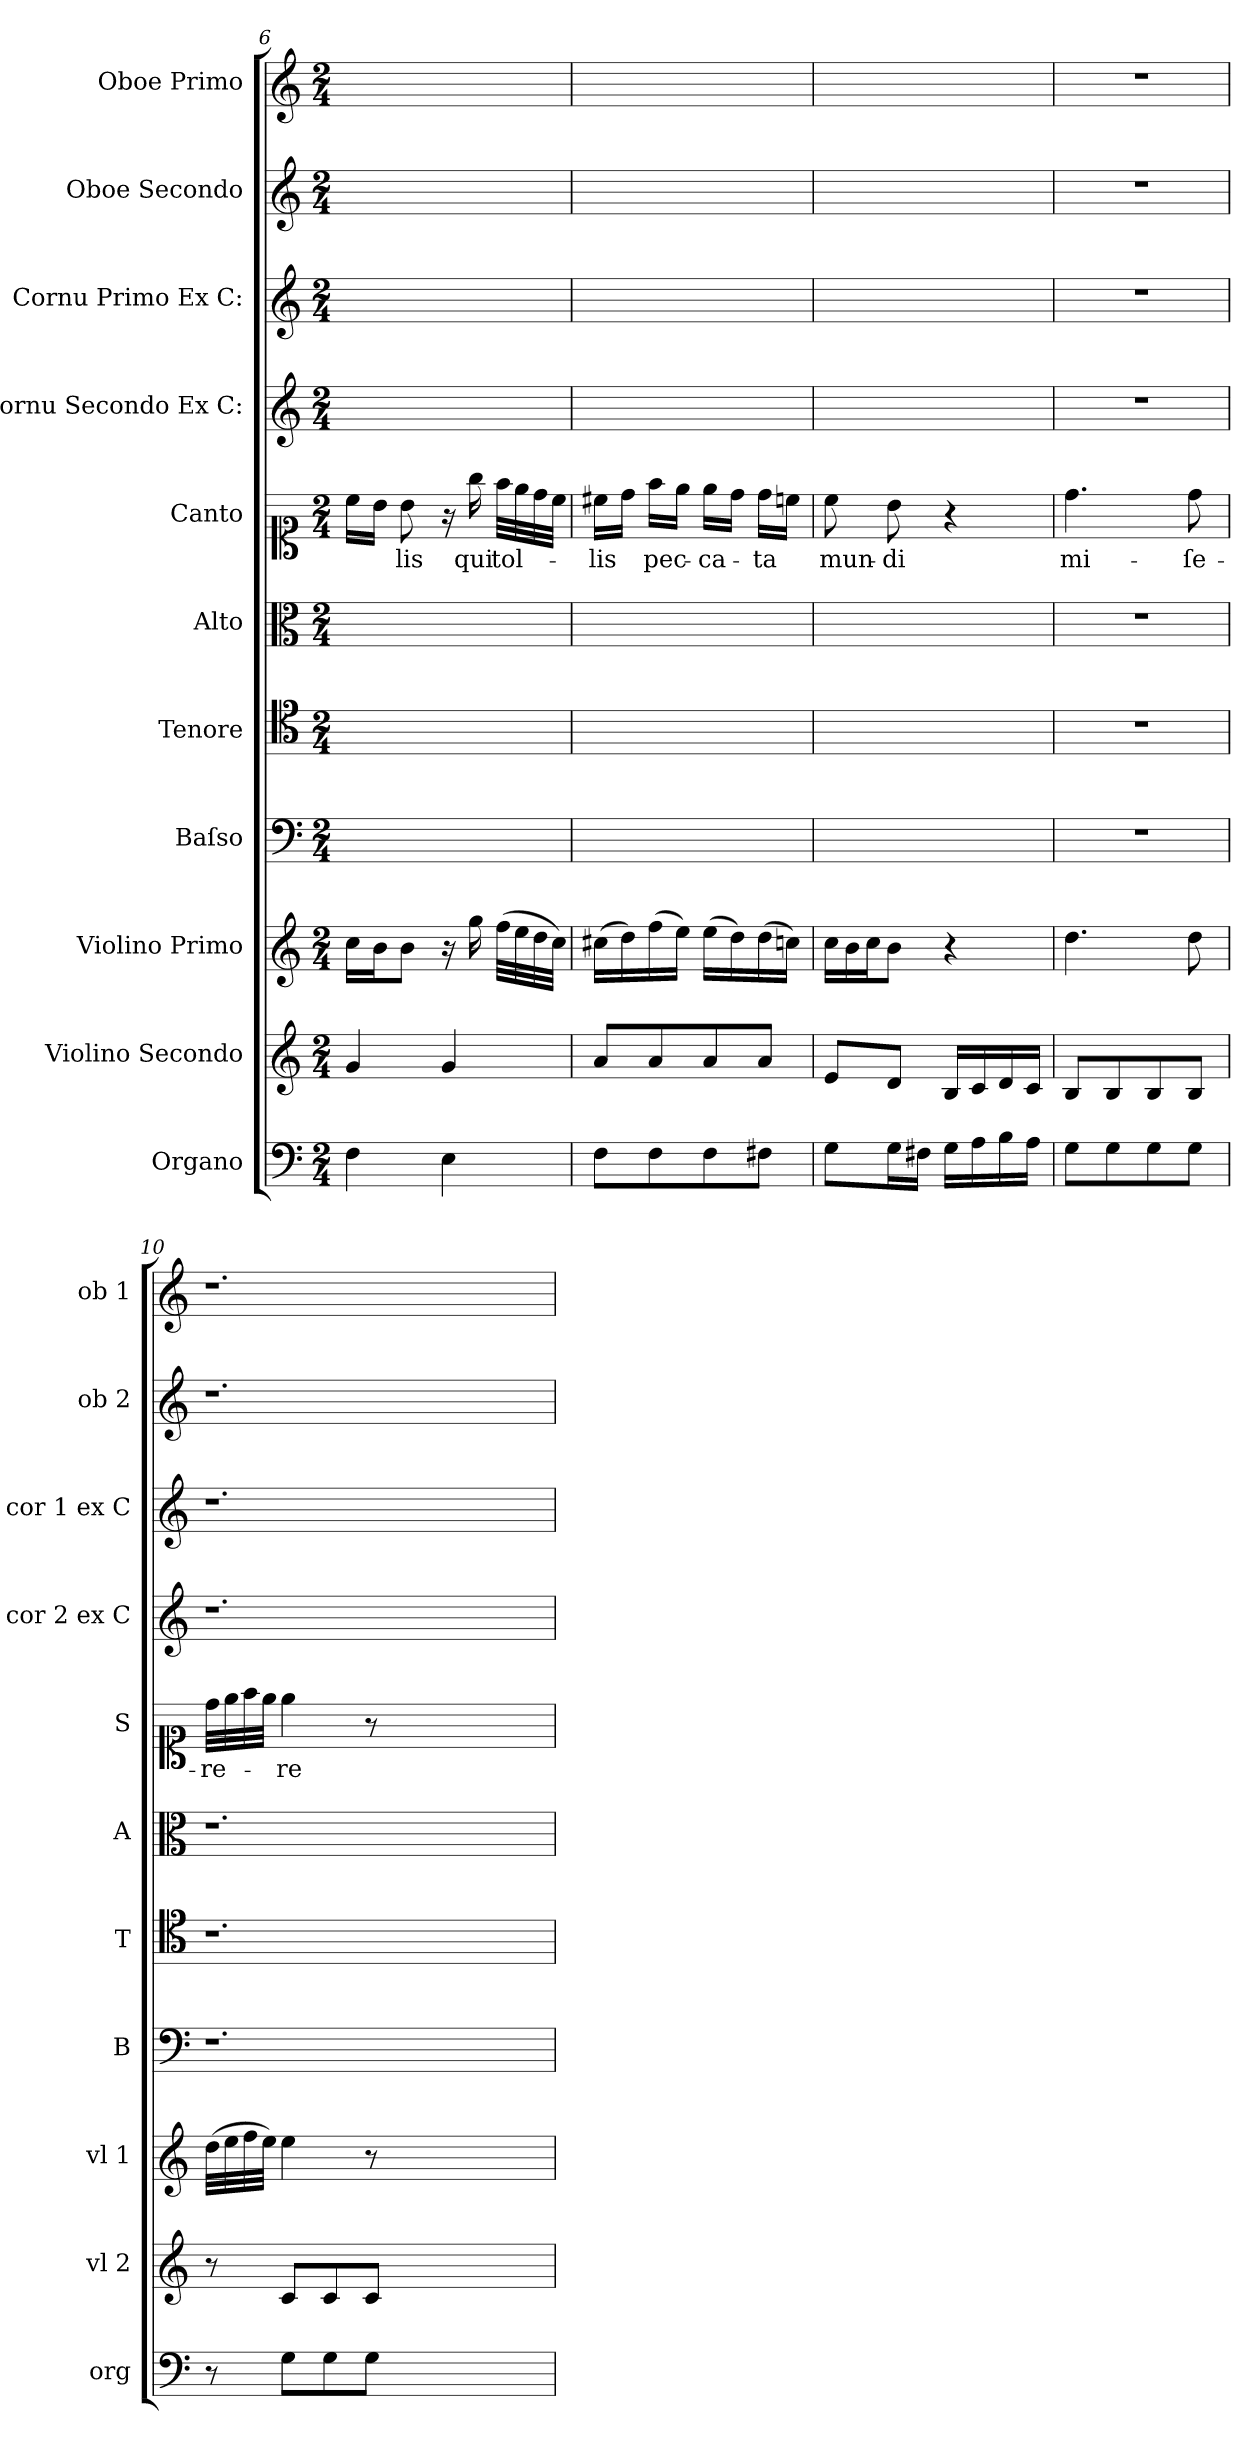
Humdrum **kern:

**kern	**kern	**kern	**kern	**kern	**kern	**kern	**text	**kern	**kern	**kern	**kern
*part11	*part10	*part9	*part8	*part7	*part6	*part5	*part5	*part4	*part3	*part2	*part1
*staff11	*staff10	*staff9	*staff8	*staff7	*staff6	*staff5	*staff5	*staff4	*staff3	*staff2	*staff1
*I"Organo	*I"Violino Secondo	*I"Violino Primo	*I"Baſso	*I"Tenore	*I"Alto	*I"Canto	*	*I"Cornu Secondo Ex C:	*I"Cornu Primo Ex C:	*I"Oboe Secondo	*I"Oboe Primo
*I'org	*I'vl 2	*I'vl 1	*I'B	*I'T	*I'A	*I'S	*	*I'cor 2 ex C	*I'cor 1 ex C	*I'ob 2	*I'ob 1
*clefF4	*clefG2	*clefG2	*clefF4	*clefC4	*clefC3	*clefC1	*	*clefG2	*clefG2	*clefG2	*clefG2
*k[]	*k[]	*k[]	*k[]	*k[]	*k[]	*k[]	*	*k[]	*k[]	*k[]	*k[]
*C:	*C:	*C:	*C:	*C:	*C:	*C:	*	*C:	*C:	*C:	*C:
*M2/4	*M2/4	*M2/4	*M2/4	*M2/4	*M2/4	*M2/4	*	*M2/4	*M2/4	*M2/4	*M2/4
=6	=6	=6	=6	=6	=6	=6	=6	=6	=6	=6	=6
4F\	4g/	16cc\LL	2ryy	2ryy	2ryy	16cc\LL	.	2ryy	2ryy	2ryy	2ryy
.	.	16b\J	.	.	.	16b\JJ	.	.	.	.	.
.	.	8b\J	.	.	.	8b\	-lis	.	.	.	.
4E\	4g/	16r	.	.	.	16r	.	.	.	.	.
.	.	16gg\	.	.	.	16gg\	qui	.	.	.	.
.	.	(32ff\LLL	.	.	.	32ff\LLL	tol-	.	.	.	.
.	.	32ee\	.	.	.	32ee\	.	.	.	.	.
.	.	32dd\	.	.	.	32dd\	.	.	.	.	.
.	.	32cc\JJJ)	.	.	.	32cc\JJJ	.	.	.	.	.
=7	=7	=7	=7	=7	=7	=7	=7	=7	=7	=7	=7
8F\L	8a/L	(16cc#X\LL	2ryy	2ryy	2ryy	16cc#X\LL	-lis	2ryy	2ryy	2ryy	2ryy
.	.	16dd\)	.	.	.	16dd\JJ	.	.	.	.	.
8F\	8a/	(16ff\	.	.	.	16ff\LL	pec-	.	.	.	.
.	.	16ee\JJ)	.	.	.	16ee\JJ	.	.	.	.	.
8F\	8a/	(16ee\LL	.	.	.	16ee\LL	-ca-	.	.	.	.
.	.	16dd\)	.	.	.	16dd\JJ	.	.	.	.	.
8F#X\J	8a/J	(16dd\	.	.	.	16dd\LL	-ta	.	.	.	.
.	.	16ccn\JJ)	.	.	.	16ccn\JJ	.	.	.	.	.
=8	=8	=8	=8	=8	=8	=8	=8	=8	=8	=8	=8
*	*	*Xtuplet	*	*	*	*	*	*	*	*	*
8G\L	8e/L	24cc\LL	2ryy	2ryy	2ryy	8cc\	mun-	2ryy	2ryy	2ryy	2ryy
.	.	24b\	.	.	.	.	.	.	.	.	.
.	.	24cc\J	.	.	.	.	.	.	.	.	.
16G\L	8d/J	8b\J	.	.	.	8b\	-di	.	.	.	.
16F#X\JJ	.	.	.	.	.	.	.	.	.	.	.
16G\LL	16B/LL	4r	.	.	.	4r	.	.	.	.	.
16A\	16c/	.	.	.	.	.	.	.	.	.	.
16B\	16d/	.	.	.	.	.	.	.	.	.	.
16A\JJ	16c/JJ	.	.	.	.	.	.	.	.	.	.
=9	=9	=9	=9	=9	=9	=9	=9	=9	=9	=9	=9
8G\L	8B/L	4.dd\	2r	2r	2r	4.dd\	mi-	2r	2r	2r	2r
8G\	8B/	.	.	.	.	.	.	.	.	.	.
8G\	8B/	.	.	.	.	.	.	.	.	.	.
8G\J	8B/J	8dd\	.	.	.	8dd\	-ſe-	.	.	.	.
=10	=10	=10	=10	=10	=10	=10	=10	=10	=10	=10	=10
8r	8r	(32dd\LLL	1.r	1.r	1.r	32dd\LLL	-re-	1.r	1.r	1.r	1.r
.	.	32ee\	.	.	.	32ee\	.	.	.	.	.
.	.	32ff\	.	.	.	32ff\	.	.	.	.	.
.	.	32ee\JJJ)	.	.	.	32ee\JJJ	.	.	.	.	.
8G\L	8c/L	4ee\	.	.	.	4ee\	-re	.	.	.	.
8G\	8c/	.	.	.	.	.	.	.	.	.	.
8G\J	8c/J	8r	.	.	.	8r	.	.	.	.	.
1ryy	1ryy	1ryy	.	.	.	1ryy	.	.	.	.	.
=	=	=	=	=	=	=	=	=	=	=	=
*-	*-	*-	*-	*-	*-	*-	*-	*-	*-	*-	*-
